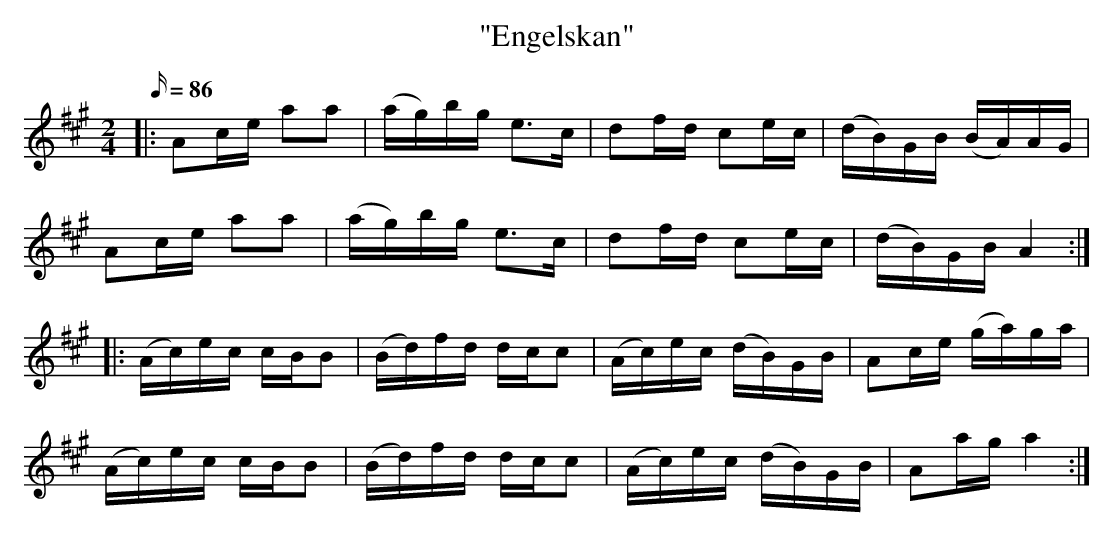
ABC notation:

X:1
T: "Engelskan"
M: 2/4
L: 1/16
Q: 86
K: A
C: Samma låt som Brännvinspolska efter Lorens Brolin (SvL Skåne nr. 1004) http://www.folkwiki.se/Musik/271
V: 1
|: A2ce a2a2 | (ag)bg e2>c2 | d2fd c2ec | (dB)GB (BA)AG |
A2ce a2a2 | (ag)bg e2>c2 | d2fd c2ec | (dB)GB A4 :|
|: (Ac)ec cBB2 | (Bd)fd dcc2 | (Ac)ec (dB)GB | A2ce (ga)ga |
(Ac)ec cBB2 | (Bd)fd dcc2 | (Ac)ec (dB)GB | A2ag a4 :|
